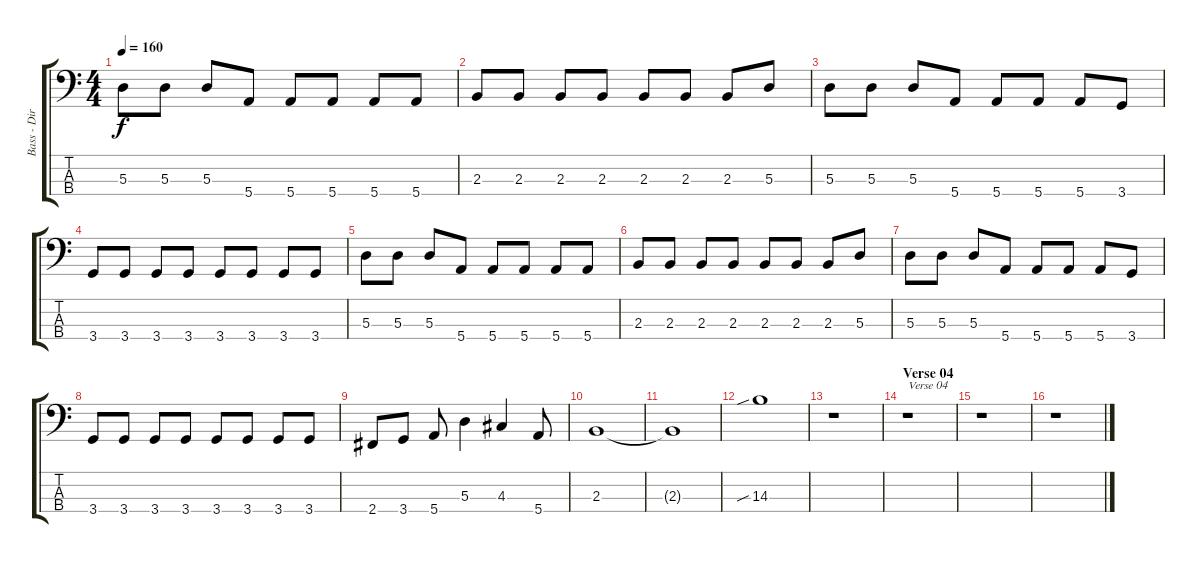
\track ("Bass - Dirk Schlächter" "Bass - Dir") {instrument electricbassfinger}
\staff {score tabs}
\tuning (G2 D2 A1 E1) {hide}
\ts (4 4)
\tempo 160
\clef f4
\ks c
5.3.8{dy f} 5.3.8 5.3.8 5.4.8 5.4.8 5.4.8 5.4.8 5.4.8 |
2.3.8 2.3.8 2.3.8 2.3.8 2.3.8 2.3.8 2.3.8 5.3.8 |
5.3.8 5.3.8 5.3.8 5.4.8 5.4.8 5.4.8 5.4.8 3.4.8 |
3.4.8 3.4.8 3.4.8 3.4.8 3.4.8 3.4.8 3.4.8 3.4.8 |
5.3.8 5.3.8 5.3.8 5.4.8 5.4.8 5.4.8 5.4.8 5.4.8 |
2.3.8 2.3.8 2.3.8 2.3.8 2.3.8 2.3.8 2.3.8 5.3.8 |
5.3.8 5.3.8 5.3.8 5.4.8 5.4.8 5.4.8 5.4.8 3.4.8 |
3.4.8 3.4.8 3.4.8 3.4.8 3.4.8 3.4.8 3.4.8 3.4.8 |
2.4.8 3.4.8 5.4.8 5.3.4 4.3.4 5.4.8 |
2.3.1 |
2.3{t}.1 |
14.3{sib}.1 |
r.1 |
\section ("" "Verse 04")
r.1{txt "Verse 04"} |
r.1 |
r.1
